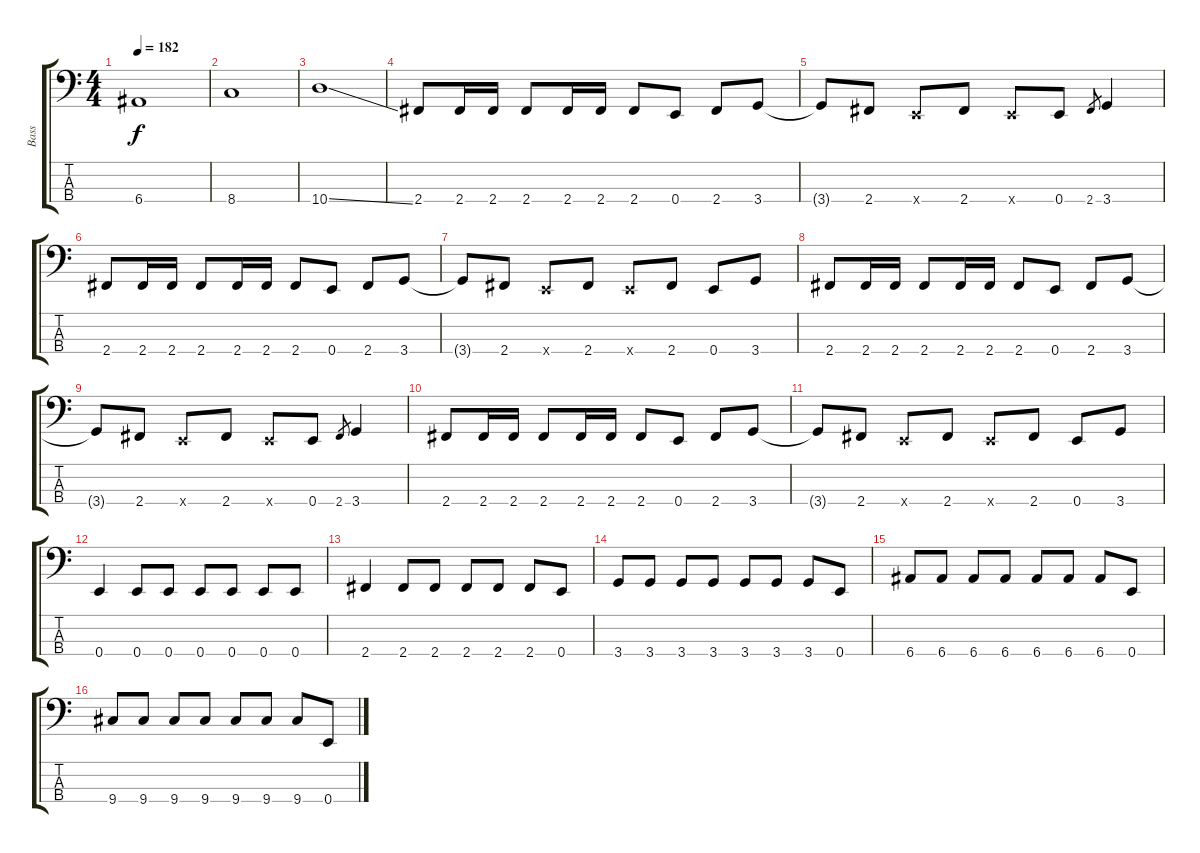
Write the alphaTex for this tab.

\track ("Bass" "Bass") {instrument electricbasspick}
\staff {score tabs}
\tuning (G2 D2 A1 E1) {hide}
\ts (4 4)
\tempo 182
\clef f4
\ks c
6.4.1{dy f} |
8.4.1 |
10.4{ss}.1 |
2.4.8 2.4.16 2.4.16 2.4.8 2.4.16 2.4.16 2.4.8 0.4.8 2.4.8 3.4.8 |
3.4{t}.8 2.4.8 0.4{x}.8 2.4.8 0.4{x}.8 0.4.8 2.4.8{gr} 3.4.4 |
2.4.8 2.4.16 2.4.16 2.4.8 2.4.16 2.4.16 2.4.8 0.4.8 2.4.8 3.4.8 |
3.4{t}.8 2.4.8 0.4{x}.8 2.4.8 0.4{x}.8 2.4.8 0.4.8 3.4.8 |
2.4.8 2.4.16 2.4.16 2.4.8 2.4.16 2.4.16 2.4.8 0.4.8 2.4.8 3.4.8 |
3.4{t}.8 2.4.8 0.4{x}.8 2.4.8 0.4{x}.8 0.4.8 2.4.8{gr} 3.4.4 |
2.4.8 2.4.16 2.4.16 2.4.8 2.4.16 2.4.16 2.4.8 0.4.8 2.4.8 3.4.8 |
3.4{t}.8 2.4.8 0.4{x}.8 2.4.8 0.4{x}.8 2.4.8 0.4.8 3.4.8 |
0.4.4 0.4.8 0.4.8 0.4.8 0.4.8 0.4.8 0.4.8 |
2.4.4 2.4.8 2.4.8 2.4.8 2.4.8 2.4.8 0.4.8 |
3.4.8 3.4.8 3.4.8 3.4.8 3.4.8 3.4.8 3.4.8 0.4.8 |
6.4.8 6.4.8 6.4.8 6.4.8 6.4.8 6.4.8 6.4.8 0.4.8 |
9.4.8 9.4.8 9.4.8 9.4.8 9.4.8 9.4.8 9.4.8 0.4.8
